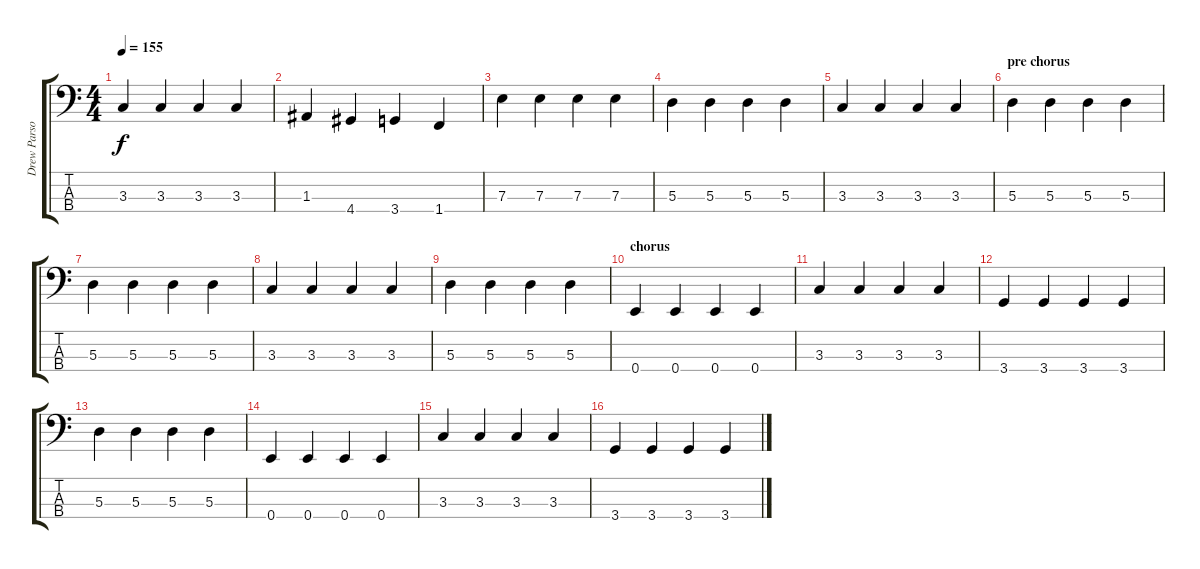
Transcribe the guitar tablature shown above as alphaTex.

\track ("Drew Parsons" "Drew Parso") {instrument electricbasspick}
\staff {score tabs}
\tuning (G2 D2 A1 E1) {hide}
\ts (4 4)
\tempo 155
\clef f4
\ks c
3.3.4{dy f} 3.3.4 3.3.4 3.3.4 |
1.3.4 4.4.4 3.4.4 1.4.4 |
7.3.4 7.3.4 7.3.4 7.3.4 |
5.3.4 5.3.4 5.3.4 5.3.4 |
3.3.4 3.3.4 3.3.4 3.3.4 |
\section ("" "pre chorus")
5.3.4 5.3.4 5.3.4 5.3.4 |
5.3.4 5.3.4 5.3.4 5.3.4 |
3.3.4 3.3.4 3.3.4 3.3.4 |
5.3.4 5.3.4 5.3.4 5.3.4 |
\section ("" "chorus")
0.4.4 0.4.4 0.4.4 0.4.4 |
3.3.4 3.3.4 3.3.4 3.3.4 |
3.4.4 3.4.4 3.4.4 3.4.4 |
5.3.4 5.3.4 5.3.4 5.3.4 |
0.4.4 0.4.4 0.4.4 0.4.4 |
3.3.4 3.3.4 3.3.4 3.3.4 |
3.4.4 3.4.4 3.4.4 3.4.4
